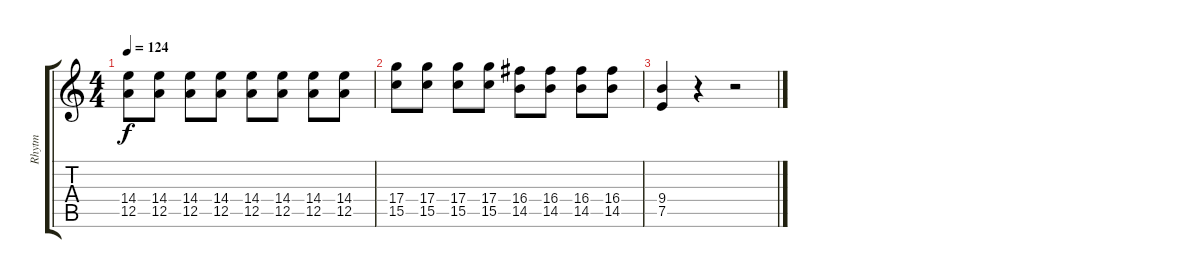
\track ("Rhytm" "Rhytm") {instrument distortionguitar}
\staff {score tabs}
\tuning (E4 B3 G3 D3 A2 E2) {hide}
\ts (4 4)
\tempo 124
\clef g2
\ks c
(14.4 12.5).8{dy f} (14.4 12.5).8 (14.4 12.5).8 (14.4 12.5).8 (14.4 12.5).8 (14.4 12.5).8 (14.4 12.5).8 (14.4 12.5).8 |
(17.4 15.5).8 (17.4 15.5).8 (17.4 15.5).8 (17.4 15.5).8 (16.4 14.5).8 (16.4 14.5).8 (16.4 14.5).8 (16.4 14.5).8 |
(9.4 7.5).4 r.4 r.2
